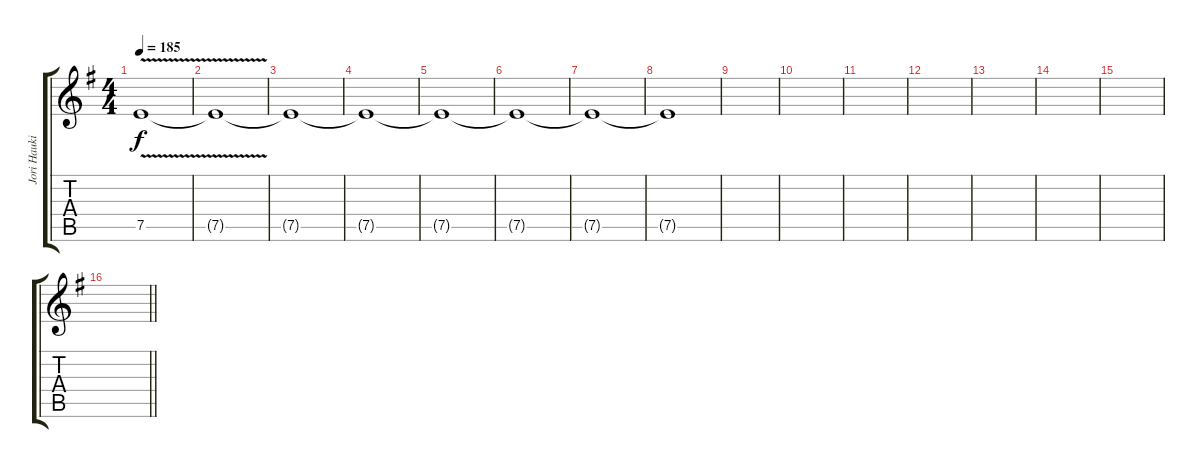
\track ("Jori Haukio (lead guitar) " "Jori Hauki") {instrument overdrivenguitar}
\staff {score tabs}
\tuning (E4 B3 G3 D3 A2 E2) {hide}
\ts (4 4)
\tempo 185
\clef g2
\ks eminor
7.5{v}.1{dy f volume 8} |
7.5{t}.1 |
7.5{t}.1 |
7.5{t}.1 |
7.5{t}.1{volume 0} |
7.5{t}.1 |
7.5{t}.1 |
7.5{t}.1 |
|
|
|
|
|
|
|
\barLineRight lightlight
